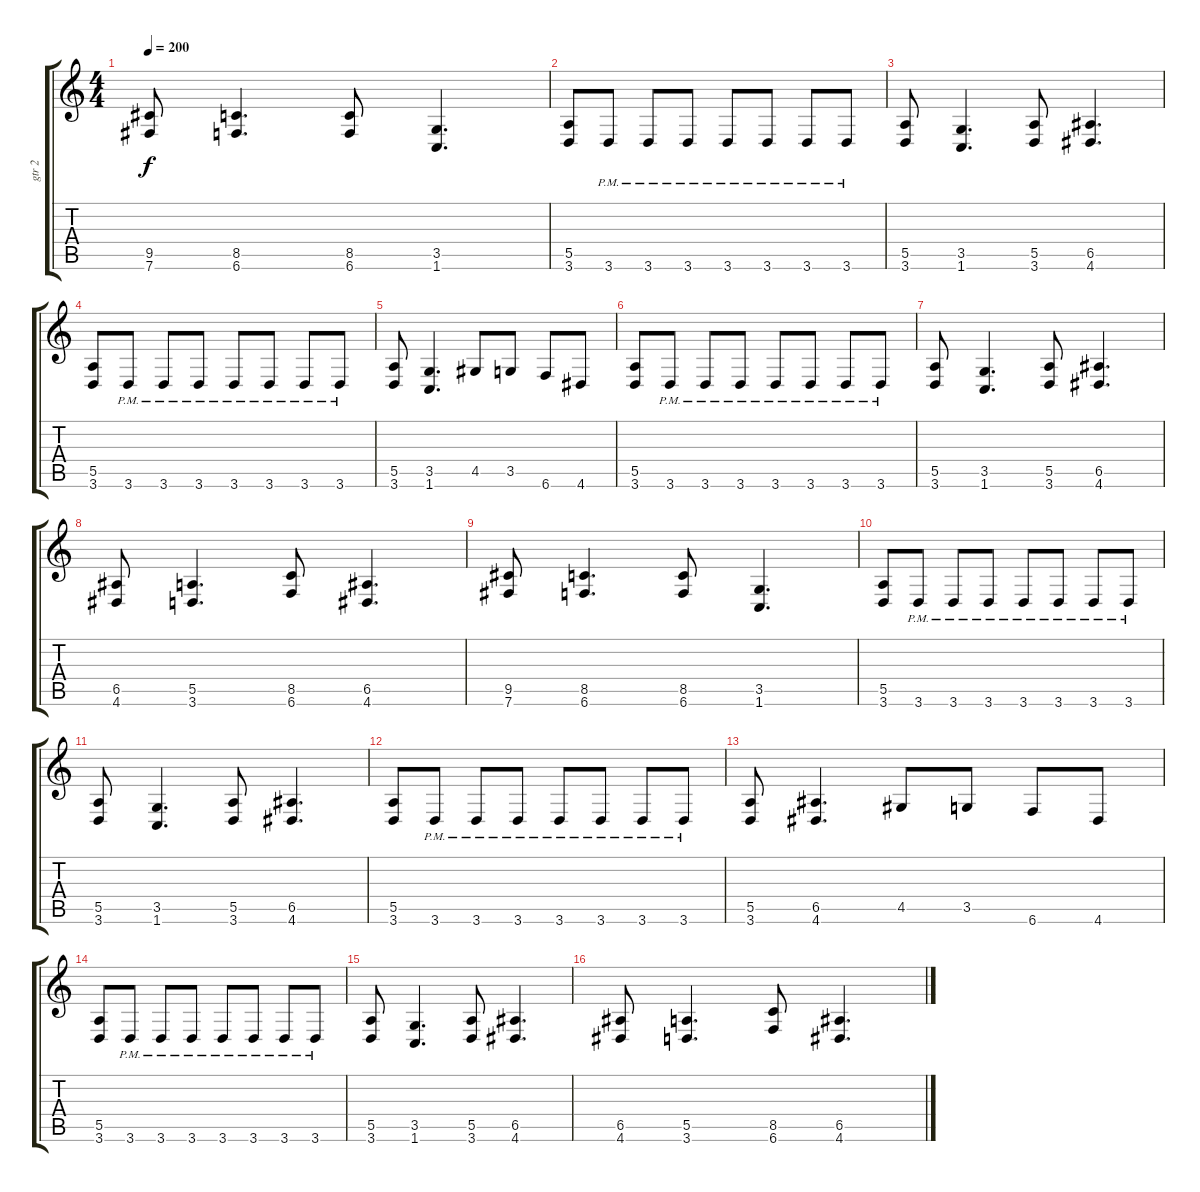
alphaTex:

\track ("gtr 2" "gtr 2") {instrument overdrivenguitar}
\staff {score tabs}
\tuning (B3 Gb3 D3 A2 E2 B1) {hide}
\ts (4 4)
\tempo 200
\clef g2
\ks c
(9.5 7.6).8{dy f} (8.5 6.6).4{d} (8.5 6.6).8 (3.5 1.6).4{d} |
(5.5 3.6).8 3.6{pm}.8 3.6{pm}.8 3.6{pm}.8 3.6{pm}.8 3.6{pm}.8 3.6{pm}.8 3.6{pm}.8 |
(5.5 3.6).8 (3.5 1.6).4{d} (5.5 3.6).8 (6.5 4.6).4{d} |
(5.5 3.6).8 3.6{pm}.8 3.6{pm}.8 3.6{pm}.8 3.6{pm}.8 3.6{pm}.8 3.6{pm}.8 3.6{pm}.8 |
(5.5 3.6).8 (3.5 1.6).4{d} 4.5.8 3.5.8 6.6.8 4.6.8 |
(5.5 3.6).8 3.6{pm}.8 3.6{pm}.8 3.6{pm}.8 3.6{pm}.8 3.6{pm}.8 3.6{pm}.8 3.6{pm}.8 |
(5.5 3.6).8 (3.5 1.6).4{d} (5.5 3.6).8 (6.5 4.6).4{d} |
(6.5 4.6).8 (5.5 3.6).4{d} (8.5 6.6).8 (6.5 4.6).4{d} |
(9.5 7.6).8 (8.5 6.6).4{d} (8.5 6.6).8 (3.5 1.6).4{d} |
(5.5 3.6).8 3.6{pm}.8 3.6{pm}.8 3.6{pm}.8 3.6{pm}.8 3.6{pm}.8 3.6{pm}.8 3.6{pm}.8 |
(5.5 3.6).8 (3.5 1.6).4{d} (5.5 3.6).8 (6.5 4.6).4{d} |
(5.5 3.6).8 3.6{pm}.8 3.6{pm}.8 3.6{pm}.8 3.6{pm}.8 3.6{pm}.8 3.6{pm}.8 3.6{pm}.8 |
(5.5 3.6).8 (6.5 4.6).4{d} 4.5.8 3.5.8 6.6.8 4.6.8 |
(5.5 3.6).8 3.6{pm}.8 3.6{pm}.8 3.6{pm}.8 3.6{pm}.8 3.6{pm}.8 3.6{pm}.8 3.6{pm}.8 |
(5.5 3.6).8 (3.5 1.6).4{d} (5.5 3.6).8 (6.5 4.6).4{d} |
(6.5 4.6).8 (5.5 3.6).4{d} (8.5 6.6).8 (6.5 4.6).4{d}
